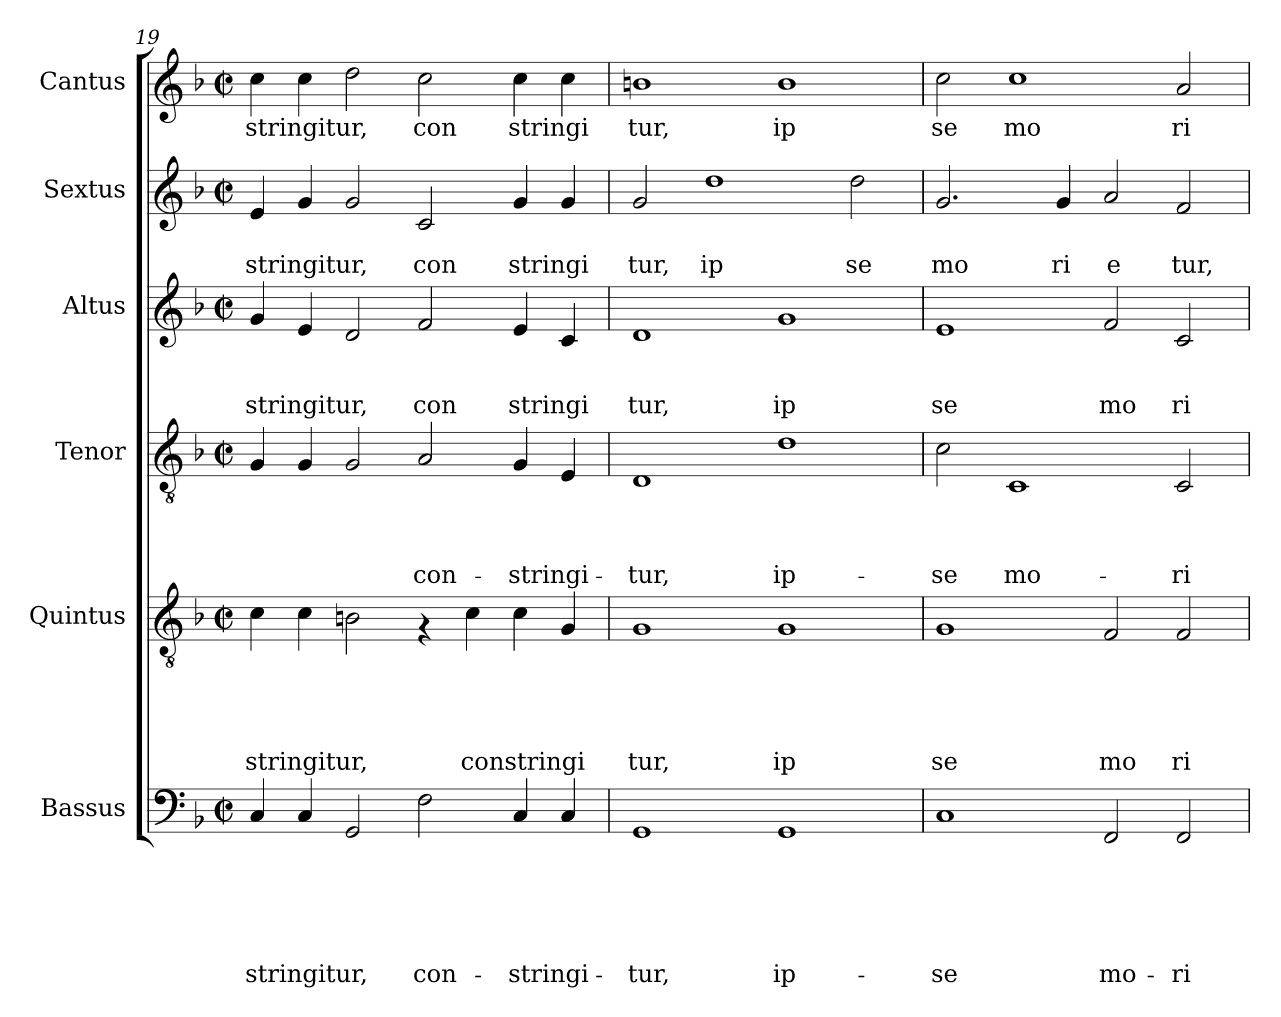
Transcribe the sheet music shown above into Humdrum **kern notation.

**kern	**text	**text	**text	**text	**text	**text	**kern	**text	**text	**text	**text	**text	**kern	**text	**text	**text	**text	**kern	**text	**text	**text	**kern	**text	**text	**kern	**text
*part6	*part6	*part6	*part6	*part6	*part6	*part6	*part5	*part5	*part5	*part5	*part5	*part5	*part4	*part4	*part4	*part4	*part4	*part3	*part3	*part3	*part3	*part2	*part2	*part2	*part1	*part1
*staff6	*staff6	*staff6	*staff6	*staff6	*staff6	*staff6	*staff5	*staff5	*staff5	*staff5	*staff5	*staff5	*staff4	*staff4	*staff4	*staff4	*staff4	*staff3	*staff3	*staff3	*staff3	*staff2	*staff2	*staff2	*staff1	*staff1
*I"Bassus	*	*	*	*	*	*	*I"Quintus	*	*	*	*	*	*I"Tenor	*	*	*	*	*I"Altus	*	*	*	*I"Sextus	*	*	*I"Cantus	*
*clefF4	*	*	*	*	*	*	*clefGv2	*	*	*	*	*	*clefGv2	*	*	*	*	*clefG2	*	*	*	*clefG2	*	*	*clefG2	*
*k[b-]	*	*	*	*	*	*	*k[b-]	*	*	*	*	*	*k[b-]	*	*	*	*	*k[b-]	*	*	*	*k[b-]	*	*	*k[b-]	*
*F:	*	*	*	*	*	*	*F:	*	*	*	*	*	*F:	*	*	*	*	*F:	*	*	*	*F:	*	*	*F:	*
*M2/2	*	*	*	*	*	*	*M2/2	*	*	*	*	*	*M2/2	*	*	*	*	*M2/2	*	*	*	*M2/2	*	*	*M2/2	*
*met(c|)	*	*	*	*	*	*	*met(c|)	*	*	*	*	*	*met(c|)	*	*	*	*	*met(c|)	*	*	*	*met(c|)	*	*	*met(c|)	*
=19	=19	=19	=19	=19	=19	=19	=19	=19	=19	=19	=19	=19	=19	=19	=19	=19	=19	=19	=19	=19	=19	=19	=19	=19	=19	=19
!	!	!	!	!	!	!LO:LY:b	!	!	!	!	!	!LO:LY:b	!	!	!	!	!	!	!	!	!LO:LY:b	!	!	!LO:LY:b	!	!LO:LY:b
4C/	.	.	.	.	.	-stringitur,	4c\	.	.	.	.	stringitur,	4G/	.	.	.	.	4g/	.	.	stringitur,	4e/	.	stringitur,	4cc\	stringitur,
4C/	.	.	.	.	.	.	4c\	.	.	.	.	.	4G/	.	.	.	.	4e/	.	.	.	4g/	.	.	4cc\	.
2GG/	.	.	.	.	.	.	2Bn\	.	.	.	.	.	2G/	.	.	.	.	2d/	.	.	.	2g/	.	.	2dd\	.
!	!	!	!	!	!	!LO:LY:b	!	!	!	!	!	!	!	!	!	!	!LO:LY:b	!	!	!	!LO:LY:b	!	!	!LO:LY:b	!	!LO:LY:b
2F\	.	.	.	.	.	con-	4rF	.	.	.	.	.	2A/	.	.	.	con-	2f/	.	.	con	2c/	.	con	2cc\	con
!	!	!	!	!	!	!	!	!	!	!	!	!LO:LY:b	!	!	!	!	!	!	!	!	!	!	!	!	!	!
.	.	.	.	.	.	.	4c\	.	.	.	.	constringi	.	.	.	.	.	.	.	.	.	.	.	.	.	.
!	!	!	!	!	!	!LO:LY:b	!	!	!	!	!	!	!	!	!	!	!LO:LY:b	!	!	!	!LO:LY:b	!	!	!LO:LY:b	!	!LO:LY:b
4C/	.	.	.	.	.	-stringi-	4c\	.	.	.	.	.	4G/	.	.	.	-stringi-	4e/	.	.	stringi	4g/	.	stringi	4cc\	stringi
4C/	.	.	.	.	.	.	4G/	.	.	.	.	.	4E/	.	.	.	.	4c/	.	.	.	4g/	.	.	4cc\	.
=20	=20	=20	=20	=20	=20	=20	=20	=20	=20	=20	=20	=20	=20	=20	=20	=20	=20	=20	=20	=20	=20	=20	=20	=20	=20	=20
!	!	!	!	!	!	!LO:LY:b	!	!	!	!	!	!LO:LY:b	!	!	!	!	!LO:LY:b	!	!	!	!LO:LY:b	!	!	!LO:LY:b	!	!LO:LY:b
1GG	.	.	.	.	.	-tur,	1G	.	.	.	.	tur,	1D	.	.	.	-tur,	1d	.	.	tur,	2g/	.	tur,	1bn	tur,
!	!	!	!	!	!	!	!	!	!	!	!	!	!	!	!	!	!	!	!	!	!	!	!	!LO:LY:b	!	!
.	.	.	.	.	.	.	.	.	.	.	.	.	.	.	.	.	.	.	.	.	.	1dd	.	ip	.	.
!	!	!	!	!	!	!LO:LY:b	!	!	!	!	!	!LO:LY:b	!	!	!	!	!LO:LY:b	!	!	!	!LO:LY:b	!	!	!	!	!LO:LY:b
1GG	.	.	.	.	.	ip-	1G	.	.	.	.	ip	1d	.	.	.	ip-	1g	.	.	ip	.	.	.	1b	ip
!	!	!	!	!	!	!	!	!	!	!	!	!	!	!	!	!	!	!	!	!	!	!	!	!LO:LY:b	!	!
.	.	.	.	.	.	.	.	.	.	.	.	.	.	.	.	.	.	.	.	.	.	2dd\	.	se	.	.
=21	=21	=21	=21	=21	=21	=21	=21	=21	=21	=21	=21	=21	=21	=21	=21	=21	=21	=21	=21	=21	=21	=21	=21	=21	=21	=21
!	!	!	!	!	!	!LO:LY:b	!	!	!	!	!	!LO:LY:b	!	!	!	!	!LO:LY:b	!	!	!	!LO:LY:b	!	!	!LO:LY:b	!	!LO:LY:b
1C	.	.	.	.	.	-se	1G	.	.	.	.	se	2c\	.	.	.	-se	1e	.	.	se	2.g/	.	mo	2cc\	se
!	!	!	!	!	!	!	!	!	!	!	!	!	!	!	!	!	!LO:LY:b	!	!	!	!	!	!	!	!	!LO:LY:b
.	.	.	.	.	.	.	.	.	.	.	.	.	1C	.	.	.	mo-	.	.	.	.	.	.	.	1cc	mo
!	!	!	!	!	!	!	!	!	!	!	!	!	!	!	!	!	!	!	!	!	!	!	!	!LO:LY:b	!	!
.	.	.	.	.	.	.	.	.	.	.	.	.	.	.	.	.	.	.	.	.	.	4g/	.	ri	.	.
!	!	!	!	!	!	!LO:LY:b	!	!	!	!	!	!LO:LY:b	!	!	!	!	!	!	!	!	!LO:LY:b	!	!	!LO:LY:b	!	!
2FF/	.	.	.	.	.	mo-	2F/	.	.	.	.	mo	.	.	.	.	.	2f/	.	.	mo	2a/	.	e	.	.
!	!	!	!	!	!	!LO:LY:b	!	!	!	!	!	!LO:LY:b	!	!	!	!	!LO:LY:b	!	!	!	!LO:LY:b	!	!	!LO:LY:b	!	!LO:LY:b
2FF/	.	.	.	.	.	-ri-	2F/	.	.	.	.	ri	2C/	.	.	.	-ri-	2c/	.	.	ri	2f/	.	tur,	2a/	ri
=	=	=	=	=	=	=	=	=	=	=	=	=	=	=	=	=	=	=	=	=	=	=	=	=	=	=
*-	*-	*-	*-	*-	*-	*-	*-	*-	*-	*-	*-	*-	*-	*-	*-	*-	*-	*-	*-	*-	*-	*-	*-	*-	*-	*-
